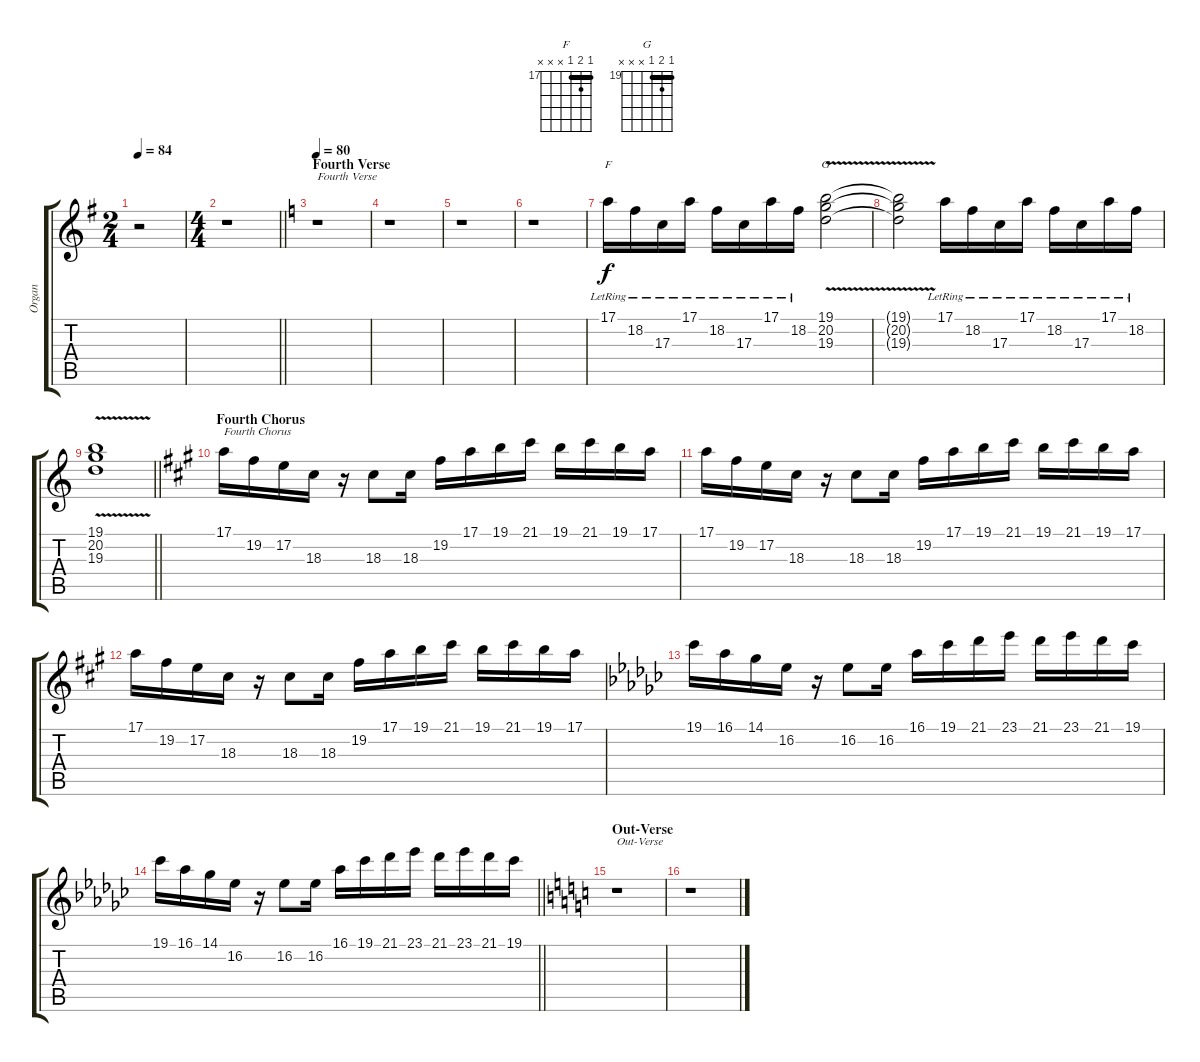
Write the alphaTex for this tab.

\track ("Organ" "Organ") {instrument drawbarorgan}
\staff {score tabs}
\tuning (E4 B3 G3 D3 A2 E2) {hide}
\chord ("F" 17 18 17 x x x) {firstfret 17 barre 17}
\chord ("G" 19 20 19 x x x) {firstfret 19 barre 19}
\ts (2 4)
\tempo 84
\clef g2
\ks eminor
r.2{dy f} |
\ts (4 4)
\barLineRight lightlight
r.1 |
\section ("" "Fourth Verse")
\tempo 80
\ks c
r.1{txt "Fourth Verse"} |
r.1 |
r.1 |
r.1 |
17.1{lr}.16{ch "F"} 18.2{lr}.16 17.3{lr}.16 17.1{lr}.16 18.2{lr}.16 17.3{lr}.16 17.1{lr}.16 18.2{lr}.16 (19.1 20.2{v} 19.3).2{ch "G"} |
(19.1{t} 20.2{t} 19.3{t}).2 17.1{lr}.16 18.2{lr}.16 17.3{lr}.16 17.1{lr}.16 18.2{lr}.16 17.3{lr}.16 17.1{lr}.16 18.2{lr}.16 |
\barLineRight lightlight
(19.1 20.2{v} 19.3).1 |
\section ("" "Fourth Chorus")
\ks a
17.1.16{txt "Fourth Chorus"} 19.2.16 17.2.16 18.3.16 r.16 18.3.8 18.3.16 19.2.16 17.1.16 19.1.16 21.1.16 19.1.16 21.1.16 19.1.16 17.1.16 |
17.1.16 19.2.16 17.2.16 18.3.16 r.16 18.3.8 18.3.16 19.2.16 17.1.16 19.1.16 21.1.16 19.1.16 21.1.16 19.1.16 17.1.16 |
17.1.16 19.2.16 17.2.16 18.3.16 r.16 18.3.8 18.3.16 19.2.16 17.1.16 19.1.16 21.1.16 19.1.16 21.1.16 19.1.16 17.1.16 |
\ks gb
19.1.16 16.1.16 14.1.16 16.2.16 r.16 16.2.8 16.2.16 16.1.16 19.1.16 21.1.16 23.1.16 21.1.16 23.1.16 21.1.16 19.1.16 |
\barLineRight lightlight
19.1.16 16.1.16 14.1.16 16.2.16 r.16 16.2.8 16.2.16 16.1.16 19.1.16 21.1.16 23.1.16 21.1.16 23.1.16 21.1.16 19.1.16 |
\section ("" "Out-Verse")
\ks c
r.1{txt "Out-Verse"} |
r.1
